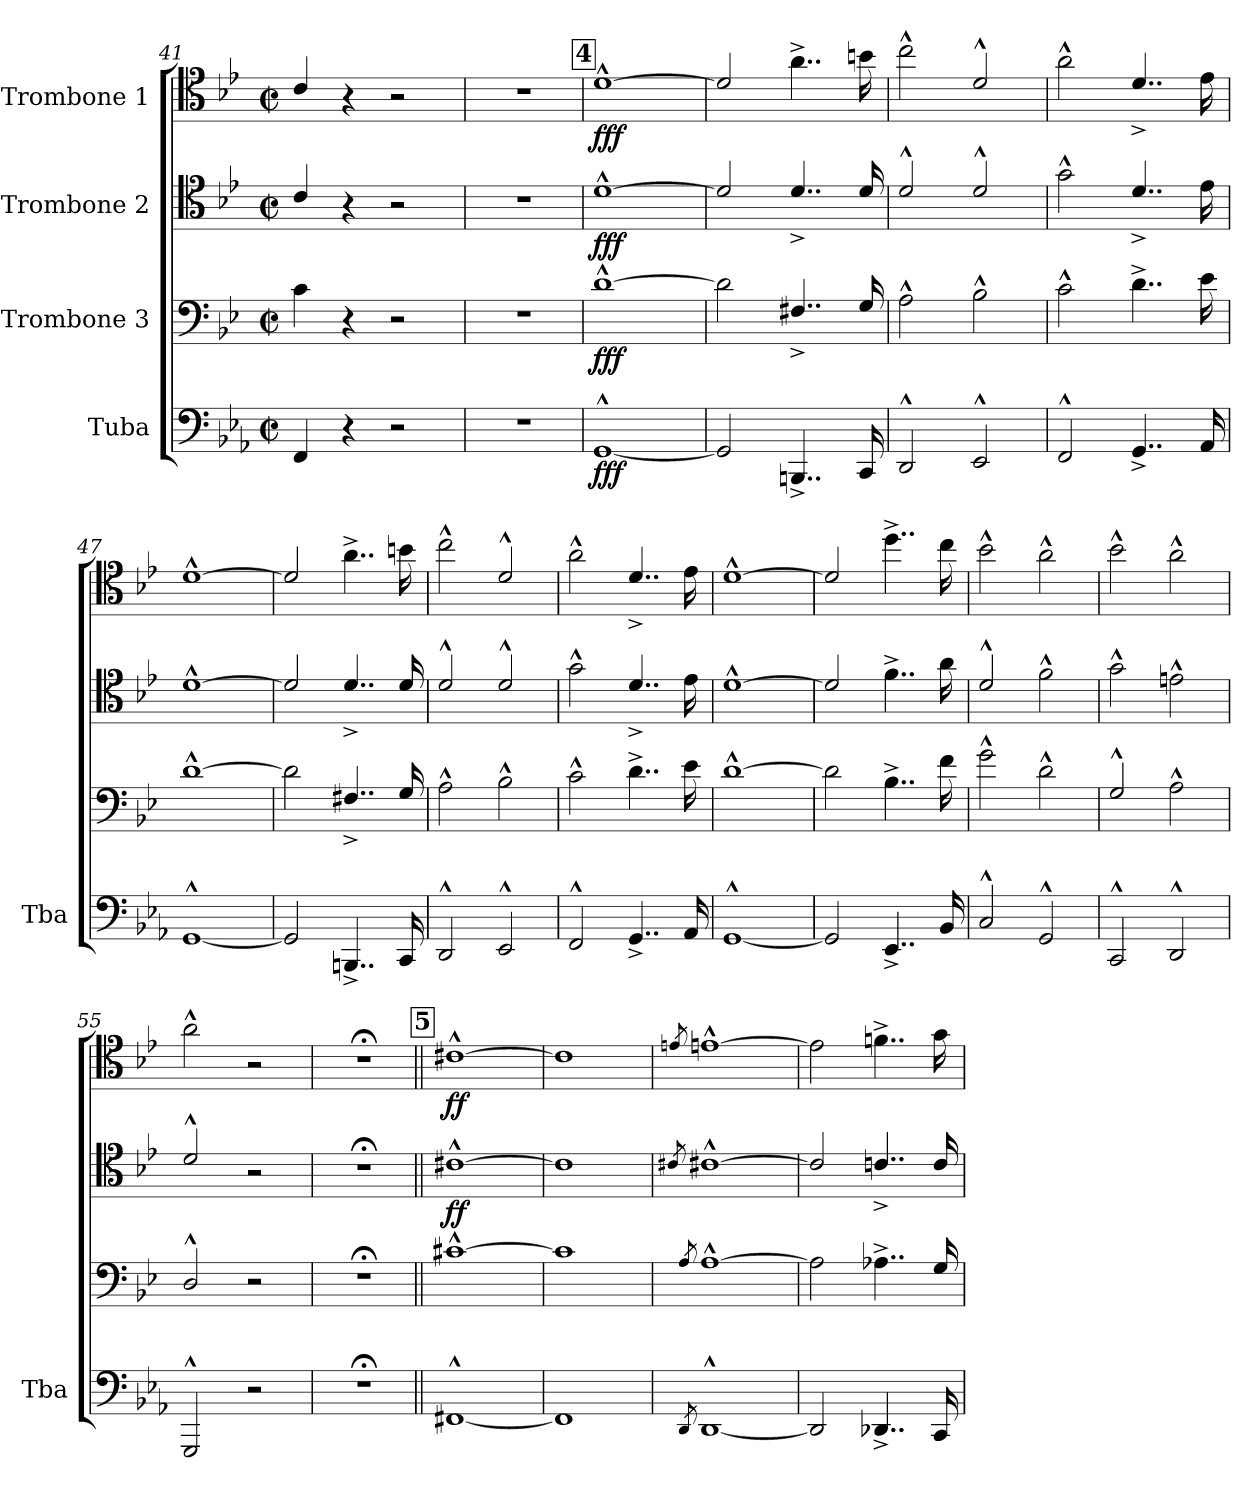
**kern	**dynam	**kern	**dynam	**kern	**dynam	**kern	**dynam
*part4	*part4	*part3	*part3	*part2	*part2	*part1	*part1
*staff4	*staff4	*staff3	*staff3	*staff2	*staff2	*staff1	*staff1
*I"Tuba	*	*I"Trombone 3	*	*I"Trombone 2	*	*I"Trombone 1	*
*I'Tba	*	*	*	*	*	*	*
*clefF4	*	*clefF4	*	*clefC4	*	*clefC4	*
*	*	*ITrd4c7	*	*ITrd4c7	*	*ITrd4c7	*
*k[b-e-a-]	*	*k[b-e-a-]	*	*k[b-e-a-]	*	*k[b-e-a-]	*
*M2/2	*	*M2/2	*	*M2/2	*	*M2/2	*
*met(c|)	*	*met(c|)	*	*met(c|)	*	*met(c|)	*
=41	=41	=41	=41	=41	=41	=41	=41
4FF/	.	4F\	.	4F/	.	4F/	.
4r	.	4r	.	4r	.	4r	.
2r	.	2r	.	2r	.	2r	.
=42	=42	=42	=42	=42	=42	=42	=42
1r	.	1r	.	1r	.	1r	.
!!LO:REH:place=s1:a:B:fs=14:t=4
=43	=43	=43	=43	=43	=43	=43	=43
!	!LO:DY:b	!	!LO:DY:b	!	!LO:DY:b	!	!LO:DY:b
[1GG^^	fff	[1G^^	fff	[1G^^	fff	[1G^^	fff
=44	=44	=44	=44	=44	=44	=44	=44
2GG/]	.	2G\]	.	2G/]	.	2G/]	.
4..BBBn^/	.	4..BBn^/	.	4..G^/	.	4..d^\	.
16CC/	.	16C/	.	16G/	.	16en\	.
=45	=45	=45	=45	=45	=45	=45	=45
2DD^^/	.	2D^^\	.	2G^^/	.	2f^^\	.
2EE-^^/	.	2E-^^\	.	2G^^/	.	2G^^/	.
=46	=46	=46	=46	=46	=46	=46	=46
2FF^^/	.	2F^^\	.	2c^^\	.	2d^^\	.
4..GG^/	.	4..G^\	.	4..G^/	.	4..G^/	.
16AA-/	.	16A-\	.	16A-\	.	16A-\	.
=47	=47	=47	=47	=47	=47	=47	=47
[1GG^^	.	[1G^^	.	[1G^^	.	[1G^^	.
=48	=48	=48	=48	=48	=48	=48	=48
2GG/]	.	2G\]	.	2G/]	.	2G/]	.
4..BBBn^/	.	4..BBn^/	.	4..G^/	.	4..d^\	.
16CC/	.	16C/	.	16G/	.	16en\	.
=49	=49	=49	=49	=49	=49	=49	=49
2DD^^/	.	2D^^\	.	2G^^/	.	2f^^\	.
2EE-^^/	.	2E-^^\	.	2G^^/	.	2G^^/	.
=50	=50	=50	=50	=50	=50	=50	=50
2FF^^/	.	2F^^\	.	2c^^\	.	2d^^\	.
4..GG^/	.	4..G^\	.	4..G^/	.	4..G^/	.
16AA-/	.	16A-\	.	16A-\	.	16A-\	.
!!LO:PB:g=z
=51	=51	=51	=51	=51	=51	=51	=51
[1GG^^	.	[1G^^	.	[1G^^	.	[1G^^	.
=52	=52	=52	=52	=52	=52	=52	=52
2GG/]	.	2G\]	.	2G/]	.	2G/]	.
4..EE-^/	.	4..E-^\	.	4..B-^\	.	4..g^\	.
16BB-/	.	16B-\	.	16d\	.	16f\	.
=53	=53	=53	=53	=53	=53	=53	=53
2C^^/	.	2c^^\	.	2G^^/	.	2e-^^\	.
2GG^^/	.	2G^^\	.	2B-^^\	.	2d^^\	.
=54	=54	=54	=54	=54	=54	=54	=54
2CC^^/	.	2C^^/	.	2c^^\	.	2e-^^\	.
2DD^^/	.	2D^^\	.	2An^^\	.	2d^^\	.
=55	=55	=55	=55	=55	=55	=55	=55
2GGG^^/	.	2GG^^/	.	2G^^/	.	2d^^\	.
2r	.	2r	.	2r	.	2r	.
=56	=56	=56	=56	=56	=56	=56	=56
1r;<	.	1r;<	.	1r;<	.	1r;<	.
!!LO:REH:place=s1:a:B:fs=14:t=5
=57||	=57||	=57||	=57||	=57||	=57||	=57||	=57||
!	!	!	!	!	!LO:DY:b	!	!LO:DY:b
[1FF#X^^	.	[1F#X^^	.	[1F#X^^	ff	[1F#X^^	ff
=58	=58	=58	=58	=58	=58	=58	=58
1FF#]	.	1F#]	.	1F#]	.	1F#]	.
=59	=59	=59	=59	=59	=59	=59	=59
8qDD/	.	8qD/	.	8qF#X/	.	8qAn/	.
[1DD^^	.	[1D^^	.	[1F#^^	.	[1A^^	.
=60	=60	=60	=60	=60	=60	=60	=60
2DD/]	.	2D\]	.	2F#/]	.	2A\]	.
4..DD-X^/	.	4..D-X^\	.	4..Fn^/	.	4..B-X^\	.
16CC/	.	16C/	.	16F/	.	16c\	.
=	=	=	=	=	=	=	=
*-	*-	*-	*-	*-	*-	*-	*-
